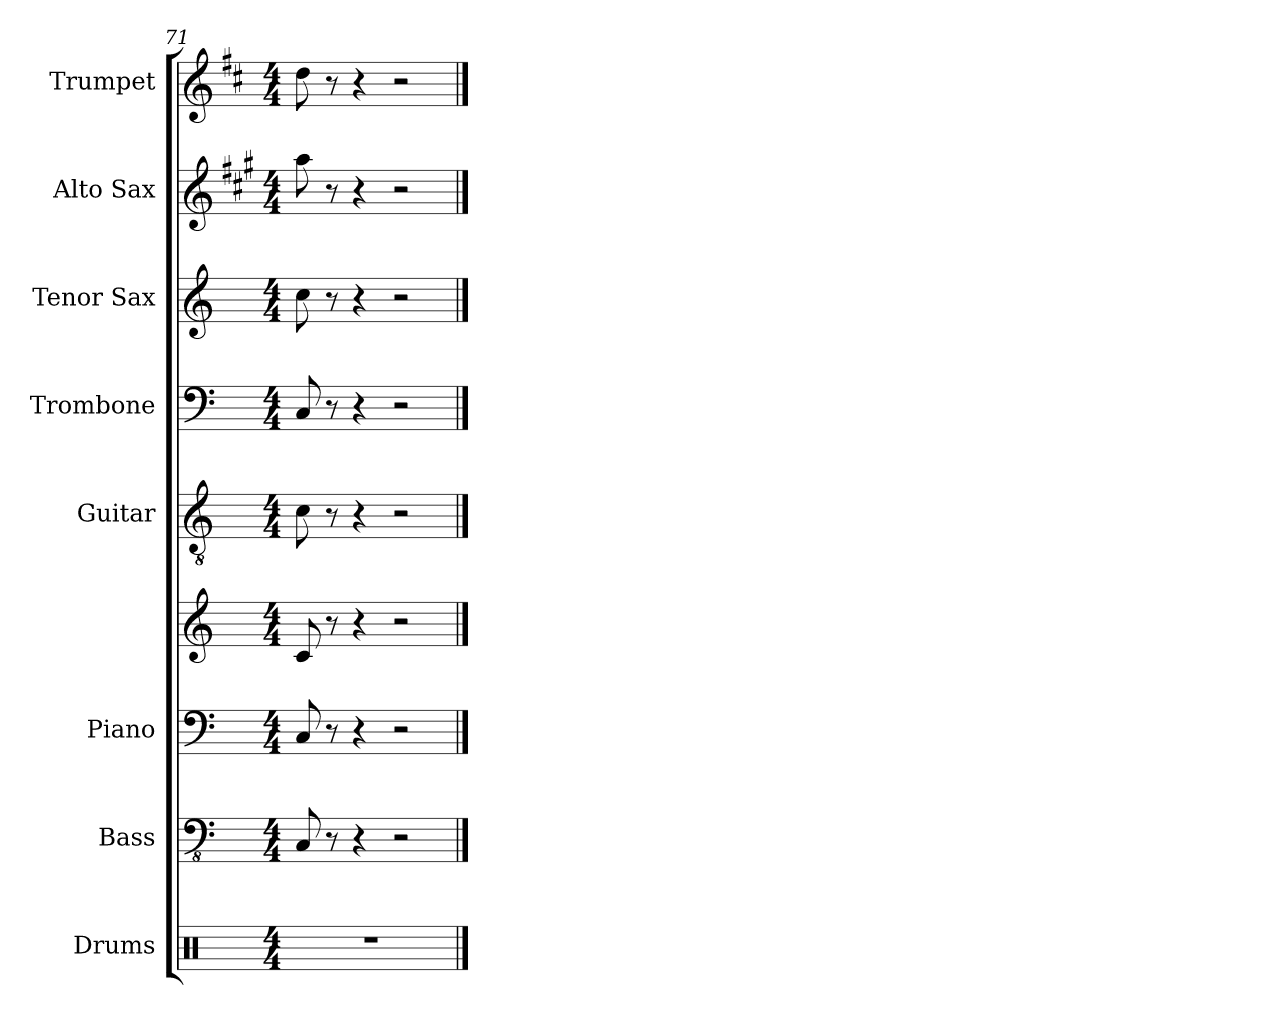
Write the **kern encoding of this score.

**kern	**kern	**kern	**kern	**kern	**kern	**kern	**kern	**kern
*part8	*part7	*part6	*part6	*part5	*part4	*part3	*part2	*part1
*staff9	*staff8	*staff7	*staff6	*staff5	*staff4	*staff3	*staff2	*staff1
*I"Drums	*I"Bass	*I"Piano	*	*I"Guitar	*I"Trombone	*I"Tenor Sax	*I"Alto Sax	*I"Trumpet
*I'Drums	*I'Bass	*I'Piano	*	*I'Gtr.	*I'Tbn.	*I'Tenor	*I'Alto	*I'Tpt.
*clefX	*clefFv4	*clefF4	*clefG2	*clefGv2	*clefF4	*clefG2	*clefG2	*clefG2
*	*	*	*	*	*	*ITrd8c14	*ITrd5c9	*ITrd1c2
*k[]	*k[]	*k[]	*k[]	*k[]	*k[]	*k[]	*k[]	*k[]
*M4/4	*M4/4	*M4/4	*M4/4	*M4/4	*M4/4	*M4/4	*M4/4	*M4/4
=71	=71	=71	=71	=71	=71	=71	=71	=71
1r	8CC/	8C/	8c/	8c\	8C/	8c\	8cc\	8cc\
.	8r	8r	8r	8r	8r	8r	8r	8r
.	4r	4r	4r	4r	4r	4r	4r	4r
.	2r	2r	2r	2r	2r	2r	2r	2r
==	==	==	==	==	==	==	==	==
*-	*-	*-	*-	*-	*-	*-	*-	*-
